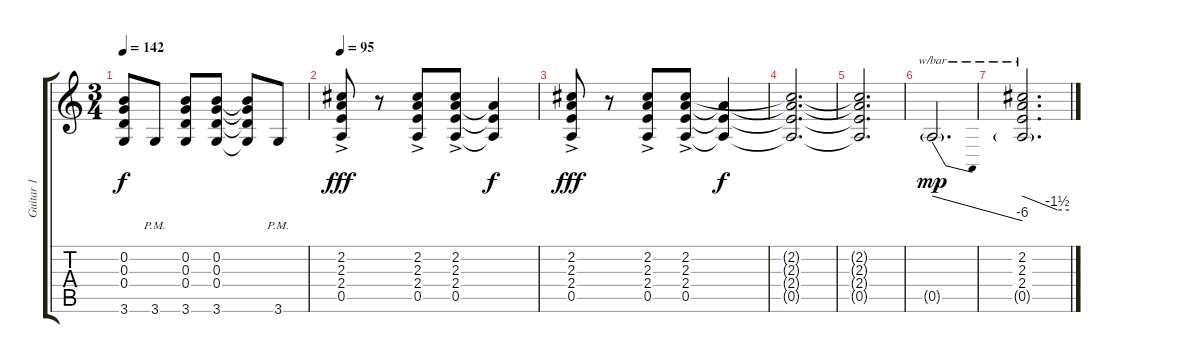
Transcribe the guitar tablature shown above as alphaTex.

\track ("Guitar 1" "Guitar 1") {instrument overdrivenguitar}
\staff {score tabs}
\tuning (E4 B3 G3 D3 A2 E2) {hide}
\ts (3 4)
\tempo 142
\clef g2
\ks c
(0.2 0.3 0.4 3.6).8{dy f} 3.6{pm}.8 (0.2 0.3 0.4 3.6).8 (0.2 0.3 0.4 3.6).8 (0.2{t} 0.3{t} 0.4{t} 3.6{t}).8 3.6{pm}.8 |
\tempo 95
(2.2{ac} 2.3{ac} 2.4{ac} 0.5{ac}).8{dy fff} r.8 (2.2{ac} 2.3{ac} 2.4{ac} 0.5{ac}).8 (2.2{ac} 2.3{ac} 2.4{ac} 0.5{ac}).8 (2.3{t} 2.4{t} 0.5{t}).4{dy f} |
(2.2{ac} 2.3{ac} 2.4{ac} 0.5{ac}).8{dy fff} r.8 (2.2{ac} 2.3{ac} 2.4{ac} 0.5{ac}).8 (2.2{ac} 2.3{ac} 2.4{ac} 0.5{ac}).8 (2.3{t} 2.4{t} 0.5{t}).4{dy f} |
(2.2{t} 2.3{t} 2.4{t} 0.5{t}).2{d} |
(2.2{t} 2.3{t} 2.4{t} 0.5{t}).2{d} |
0.5{g}.2{d tbe (dive default 0 0 60 -24) dy mp volume 5} |
(2.2 2.3 2.4 0.5{g}).2{d tbe (custom default 0 0 45 -6 60 -6) volume 0}
